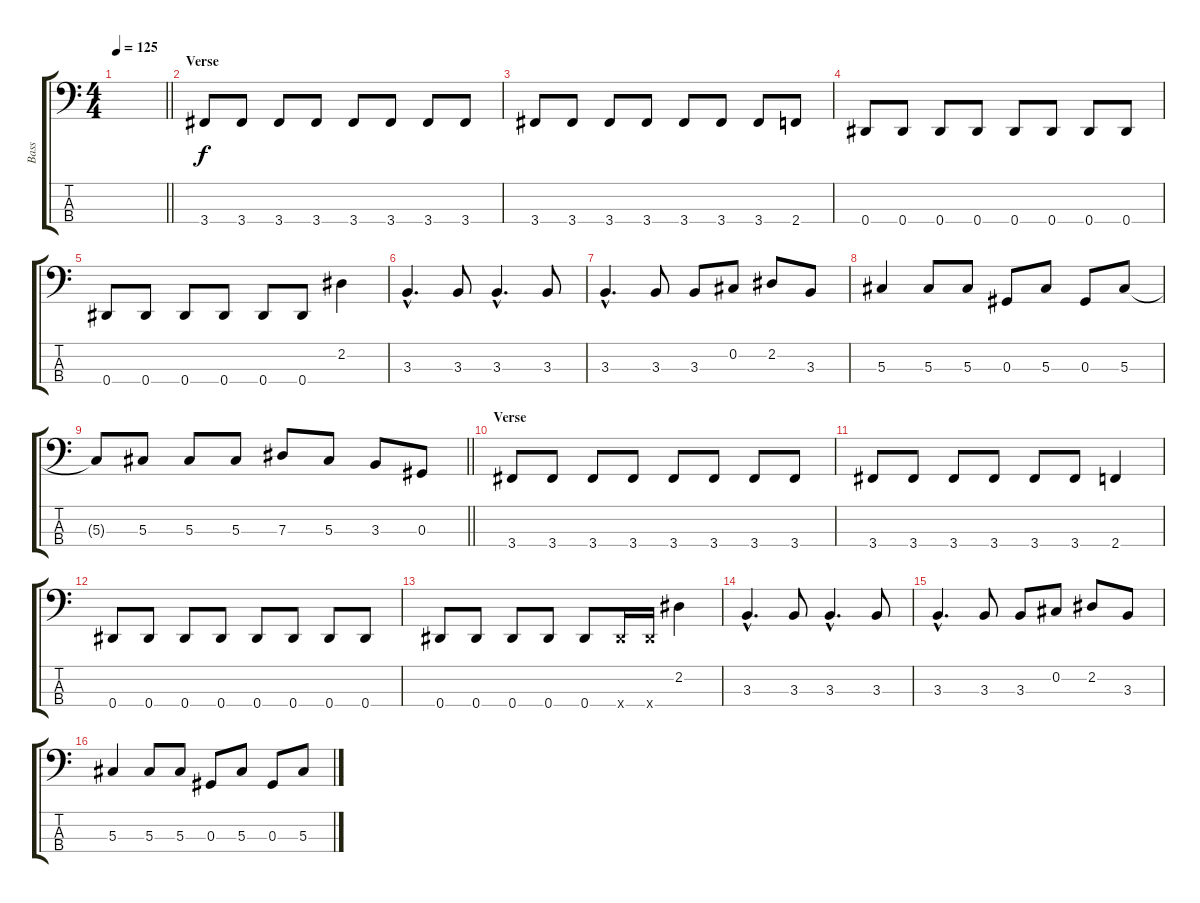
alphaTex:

\track ("Bass" "Bass") {instrument electricbasspick}
\staff {score tabs}
\tuning (Gb2 Db2 Ab1 Eb1) {hide}
\ts (4 4)
\tempo 125
\clef f4
\barLineRight lightlight
\ks c
|
\section ("" "Verse")
3.4.8 3.4.8 3.4.8 3.4.8 3.4.8 3.4.8 3.4.8 3.4.8 |
3.4.8 3.4.8 3.4.8 3.4.8 3.4.8 3.4.8 3.4.8 2.4.8 |
0.4.8 0.4.8 0.4.8 0.4.8 0.4.8 0.4.8 0.4.8 0.4.8 |
0.4.8 0.4.8 0.4.8 0.4.8 0.4.8 0.4.8 2.2.4 |
3.3{hac}.4{d} 3.3.8 3.3{hac}.4{d} 3.3.8 |
3.3{hac}.4{d} 3.3.8 3.3.8 0.2.8 2.2.8 3.3.8 |
5.3.4 5.3.8 5.3.8 0.3.8 5.3.8 0.3.8 5.3.8 |
\barLineRight lightlight
5.3{t}.8 5.3.8 5.3.8 5.3.8 7.3.8 5.3.8 3.3.8 0.3.8 |
\section ("" "Verse")
3.4.8 3.4.8 3.4.8 3.4.8 3.4.8 3.4.8 3.4.8 3.4.8 |
3.4.8 3.4.8 3.4.8 3.4.8 3.4.8 3.4.8 2.4.4 |
0.4.8 0.4.8 0.4.8 0.4.8 0.4.8 0.4.8 0.4.8 0.4.8 |
0.4.8 0.4.8 0.4.8 0.4.8 0.4.8 0.4{x}.16 0.4{x}.16 2.2.4 |
3.3{hac}.4{d} 3.3.8 3.3{hac}.4{d} 3.3.8 |
3.3{hac}.4{d} 3.3.8 3.3.8 0.2.8 2.2.8 3.3.8 |
5.3.4 5.3.8 5.3.8 0.3.8 5.3.8 0.3.8 5.3.8
